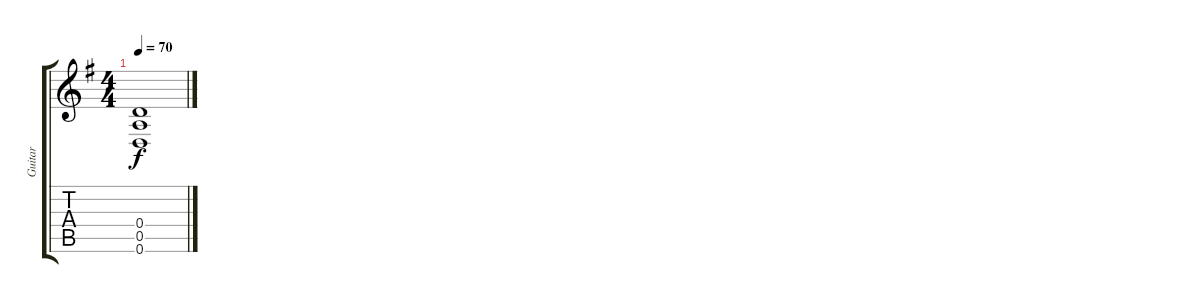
\track ("Guitar" "Guitar") {instrument acousticguitarnylon}
\staff {score tabs}
\tuning (D4 A3 Gb3 D3 A2 D2) {hide}
\ts (4 4)
\tempo 70
\clef g2
\ks eminor
(0.4 0.5 0.6).1{dy f}
